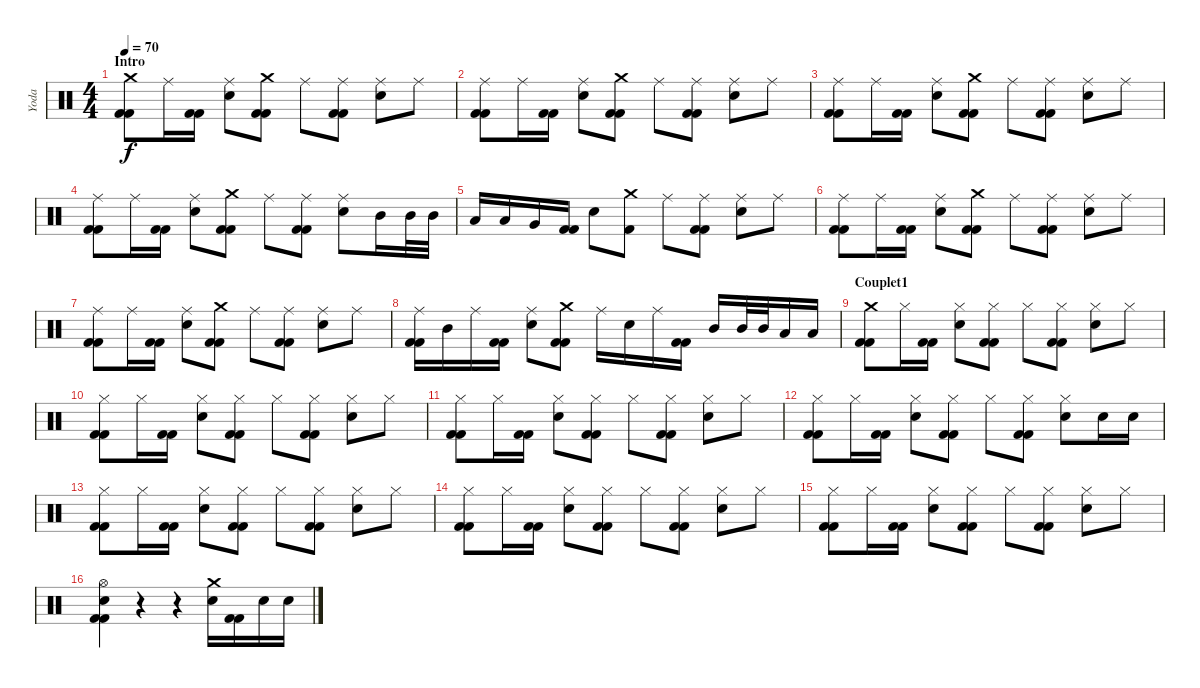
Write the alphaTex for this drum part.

\track ("Yoda" "Yoda") {instrument percussion}
\staff {score}
\articulation defaults
\ts (4 4)
\section ("" "Intro")
\tempo 70
\clef neutral
\ks c
("Kick (hit) 2" "Crash medium (hit)" "Kick (hit) 2").8{dy f} "Ride (middle)".16 ("Kick (hit) 2" "Kick (hit) 2").16 ("Ride (middle)" "Electric Snare (hit)").8 ("Kick (hit) 2" "Crash medium (hit)" "Kick (hit) 2").8 "Ride (middle)".8 ("Kick (hit) 2" "Ride (middle)" "Kick (hit) 2").8 ("Ride (middle)" "Electric Snare (hit)").8 "Ride (middle)".8 |
("Kick (hit) 2" "Ride (middle)" "Kick (hit) 2").8 "Ride (middle)".16 ("Kick (hit) 2" "Kick (hit) 2").16 ("Ride (middle)" "Electric Snare (hit)").8 ("Kick (hit) 2" "Crash medium (hit)" "Kick (hit) 2").8 "Ride (middle)".8 ("Kick (hit) 2" "Ride (middle)" "Kick (hit) 2").8 ("Ride (middle)" "Electric Snare (hit)").8 "Ride (middle)".8 |
("Kick (hit) 2" "Ride (middle)" "Kick (hit) 2").8 "Ride (middle)".16 ("Kick (hit) 2" "Kick (hit) 2").16 ("Ride (middle)" "Electric Snare (hit)").8 ("Kick (hit) 2" "Crash medium (hit)" "Kick (hit) 2").8 "Ride (middle)".8 ("Kick (hit) 2" "Ride (middle)" "Kick (hit) 2").8 ("Ride (middle)" "Electric Snare (hit)").8 "Ride (middle)".8 |
("Kick (hit) 2" "Ride (middle)" "Kick (hit) 2").8 "Ride (middle)".16 ("Kick (hit) 2" "Kick (hit) 2").16 ("Ride (middle)" "Electric Snare (hit)").8 ("Kick (hit) 2" "Crash medium (hit)" "Kick (hit) 2").8 "Ride (middle)".8 ("Kick (hit) 2" "Ride (middle)" "Kick (hit) 2").8 ("Ride (middle)" "Electric Snare (hit)").8 "Mid Tom (hit)".16 "Mid Tom (hit)".32 "Mid Tom (hit)".32 |
"Low Tom (hit)".16 "Low Tom (hit)".16 "Very Low Tom (hit)".16 ("Kick (hit) 2" "Kick (hit) 2").16 "Electric Snare (hit)".8 ("Crash medium (hit)" "Kick (hit) 2").8 "Ride (middle)".8 ("Kick (hit) 2" "Ride (middle)" "Kick (hit) 2").8 ("Ride (middle)" "Electric Snare (hit)").8 "Ride (middle)".8 |
("Kick (hit) 2" "Ride (middle)" "Kick (hit) 2").8 "Ride (middle)".16 ("Kick (hit) 2" "Kick (hit) 2").16 ("Ride (middle)" "Electric Snare (hit)").8 ("Kick (hit) 2" "Crash medium (hit)" "Kick (hit) 2").8 "Ride (middle)".8 ("Kick (hit) 2" "Ride (middle)" "Kick (hit) 2").8 ("Ride (middle)" "Electric Snare (hit)").8 "Ride (middle)".8 |
("Kick (hit) 2" "Ride (middle)" "Kick (hit) 2").8 "Ride (middle)".16 ("Kick (hit) 2" "Kick (hit) 2").16 ("Ride (middle)" "Electric Snare (hit)").8 ("Kick (hit) 2" "Crash medium (hit)" "Kick (hit) 2").8 "Ride (middle)".8 ("Kick (hit) 2" "Ride (middle)" "Kick (hit) 2").8 ("Ride (middle)" "Electric Snare (hit)").8 "Ride (middle)".8 |
("Kick (hit) 2" "Ride (middle)" "Kick (hit) 2").16 "Mid Tom (hit)".16 "Ride (middle)".16 ("Kick (hit) 2" "Kick (hit) 2").16 ("Ride (middle)" "Electric Snare (hit)").8 ("Kick (hit) 2" "Crash medium (hit)" "Kick (hit) 2").8 "Ride (middle)".16 "Electric Snare (hit)".16 "Ride (middle)".16 ("Kick (hit) 2" "Kick (hit) 2").16 "Mid Tom (hit)".16 "Mid Tom (hit)".32 "Mid Tom (hit)".32 "Low Tom (hit)".16 "Low Tom (hit)".16 |
\section ("" "Couplet1")
("Kick (hit) 2" "Crash medium (hit)" "Kick (hit) 2").8 "Hi-Hat (closed)".16 ("Kick (hit) 2" "Kick (hit) 2").16 ("Hi-Hat (closed)" "Electric Snare (hit)").8 ("Kick (hit) 2" "Hi-Hat (closed)" "Kick (hit) 2").8 "Hi-Hat (closed)".8 ("Kick (hit) 2" "Hi-Hat (closed)" "Kick (hit) 2").8 ("Hi-Hat (closed)" "Electric Snare (hit)").8 "Hi-Hat (closed)".8 |
("Kick (hit) 2" "Hi-Hat (closed)" "Kick (hit) 2").8 "Hi-Hat (closed)".16 ("Kick (hit) 2" "Kick (hit) 2").16 ("Hi-Hat (closed)" "Electric Snare (hit)").8 ("Kick (hit) 2" "Hi-Hat (closed)" "Kick (hit) 2").8 "Hi-Hat (closed)".8 ("Kick (hit) 2" "Hi-Hat (closed)" "Kick (hit) 2").8 ("Hi-Hat (closed)" "Electric Snare (hit)").8 "Hi-Hat (closed)".8 |
("Kick (hit) 2" "Hi-Hat (closed)" "Kick (hit) 2").8 "Hi-Hat (closed)".16 ("Kick (hit) 2" "Kick (hit) 2").16 ("Hi-Hat (closed)" "Electric Snare (hit)").8 ("Kick (hit) 2" "Hi-Hat (closed)" "Kick (hit) 2").8 "Hi-Hat (closed)".8 ("Kick (hit) 2" "Hi-Hat (closed)" "Kick (hit) 2").8 ("Hi-Hat (closed)" "Electric Snare (hit)").8 "Hi-Hat (closed)".8 |
("Kick (hit) 2" "Hi-Hat (closed)" "Kick (hit) 2").8 "Hi-Hat (closed)".16 ("Kick (hit) 2" "Kick (hit) 2").16 ("Hi-Hat (closed)" "Electric Snare (hit)").8 ("Kick (hit) 2" "Hi-Hat (closed)" "Kick (hit) 2").8 "Hi-Hat (closed)".8 ("Kick (hit) 2" "Hi-Hat (closed)" "Kick (hit) 2").8 ("Hi-Hat (closed)" "Electric Snare (hit)").8 "Electric Snare (hit)".16 "Electric Snare (hit)".16 |
("Kick (hit) 2" "Hi-Hat (closed)" "Kick (hit) 2").8 "Hi-Hat (closed)".16 ("Kick (hit) 2" "Kick (hit) 2").16 ("Hi-Hat (closed)" "Electric Snare (hit)").8 ("Kick (hit) 2" "Hi-Hat (closed)" "Kick (hit) 2").8 "Hi-Hat (closed)".8 ("Kick (hit) 2" "Hi-Hat (closed)" "Kick (hit) 2").8 ("Hi-Hat (closed)" "Electric Snare (hit)").8 "Hi-Hat (closed)".8 |
("Kick (hit) 2" "Hi-Hat (closed)" "Kick (hit) 2").8 "Hi-Hat (closed)".16 ("Kick (hit) 2" "Kick (hit) 2").16 ("Hi-Hat (closed)" "Electric Snare (hit)").8 ("Kick (hit) 2" "Hi-Hat (closed)" "Kick (hit) 2").8 "Hi-Hat (closed)".8 ("Kick (hit) 2" "Hi-Hat (closed)" "Kick (hit) 2").8 ("Hi-Hat (closed)" "Electric Snare (hit)").8 "Hi-Hat (closed)".8 |
("Kick (hit) 2" "Hi-Hat (closed)" "Kick (hit) 2").8 "Hi-Hat (closed)".16 ("Kick (hit) 2" "Kick (hit) 2").16 ("Hi-Hat (closed)" "Electric Snare (hit)").8 ("Kick (hit) 2" "Hi-Hat (closed)" "Kick (hit) 2").8 "Hi-Hat (closed)".8 ("Kick (hit) 2" "Hi-Hat (closed)" "Kick (hit) 2").8 ("Hi-Hat (closed)" "Electric Snare (hit)").8 "Hi-Hat (closed)".8 |
("Kick (hit) 2" "Hi-Hat (open)" "Electric Snare (hit)" "Kick (hit) 2").4 r.4 r.4 ("Crash medium (hit)" "Electric Snare (hit)").16 ("Kick (hit) 2" "Kick (hit) 2").16 "Electric Snare (hit)".16 "Electric Snare (hit)".16
